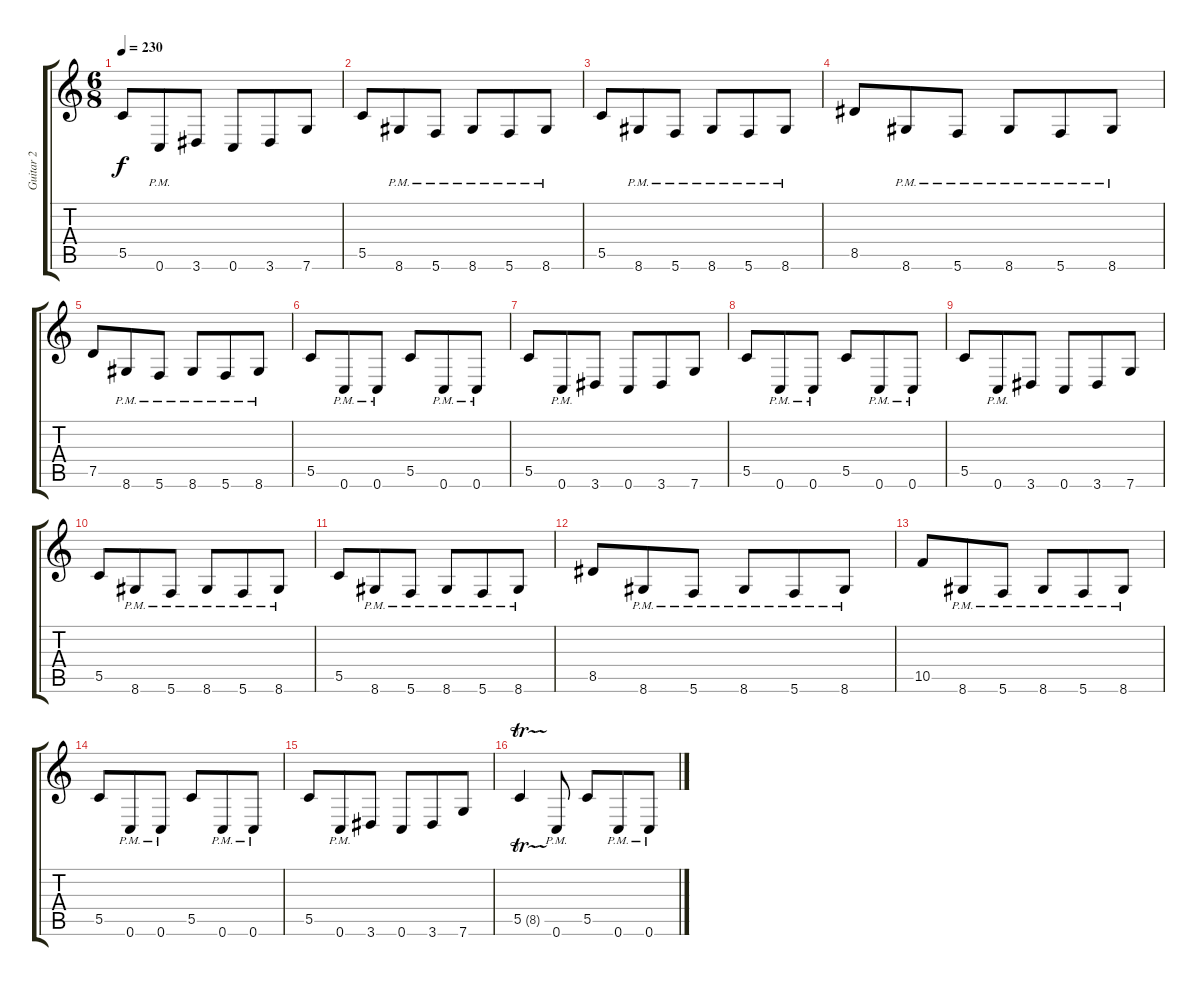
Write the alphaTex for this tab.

\track ("Guitar 2" "Guitar 2") {instrument overdrivenguitar}
\staff {score tabs}
\tuning (D4 A3 F3 C3 G2 C2) {hide}
\ts (6 8)
\tempo 230
\clef g2
\ks c
5.5.8{dy f} 0.6{pm}.8 3.6.8 0.6.8 3.6.8 7.6.8 |
5.5.8 8.6{pm}.8 5.6{pm}.8 8.6{pm}.8 5.6{pm}.8 8.6{pm}.8 |
5.5.8 8.6{pm}.8 5.6{pm}.8 8.6{pm}.8 5.6{pm}.8 8.6{pm}.8 |
8.5.8 8.6{pm}.8 5.6{pm}.8 8.6{pm}.8 5.6{pm}.8 8.6{pm}.8 |
7.5.8 8.6{pm}.8 5.6{pm}.8 8.6{pm}.8 5.6{pm}.8 8.6{pm}.8 |
5.5.8 0.6{pm}.8 0.6{pm}.8 5.5.8 0.6{pm}.8 0.6{pm}.8 |
5.5.8 0.6{pm}.8 3.6.8 0.6.8 3.6.8 7.6.8 |
5.5.8 0.6{pm}.8 0.6{pm}.8 5.5.8 0.6{pm}.8 0.6{pm}.8 |
5.5.8 0.6{pm}.8 3.6.8 0.6.8 3.6.8 7.6.8 |
5.5.8 8.6{pm}.8 5.6{pm}.8 8.6{pm}.8 5.6{pm}.8 8.6{pm}.8 |
5.5.8 8.6{pm}.8 5.6{pm}.8 8.6{pm}.8 5.6{pm}.8 8.6{pm}.8 |
8.5.8 8.6{pm}.8 5.6{pm}.8 8.6{pm}.8 5.6{pm}.8 8.6{pm}.8 |
10.5.8 8.6{pm}.8 5.6{pm}.8 8.6{pm}.8 5.6{pm}.8 8.6{pm}.8 |
5.5.8 0.6{pm}.8 0.6{pm}.8 5.5.8 0.6{pm}.8 0.6{pm}.8 |
5.5.8 0.6{pm}.8 3.6.8 0.6.8 3.6.8 7.6.8 |
5.5{tr (8 16)}.4 0.6{pm}.8 5.5.8 0.6{pm}.8 0.6{pm}.8
